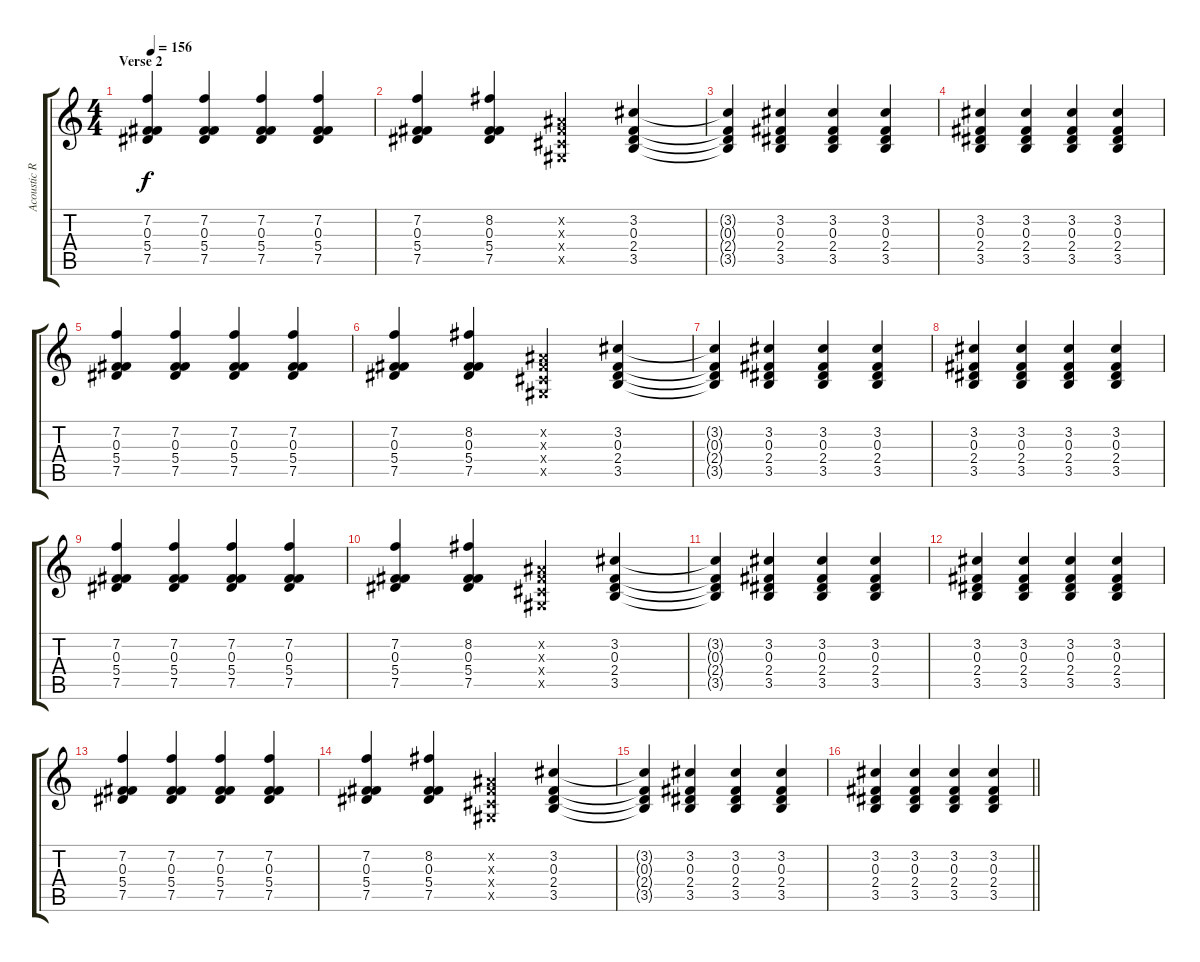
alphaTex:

\track ("Acoustic Rhytm Guitar [R]" "Acoustic R") {instrument acousticguitarsteel}
\staff {score tabs}
\tuning (Eb4 Bb3 Gb3 Db3 Ab2 Db2) {hide}
\ts (4 4)
\section ("" "Verse 2")
\tempo 156
\clef g2
\ks c
(7.2 0.3 5.4 7.5).4{dy f} (7.2 0.3 5.4 7.5).4 (7.2 0.3 5.4 7.5).4 (7.2 0.3 5.4 7.5).4 |
(7.2 0.3 5.4 7.5).4 (8.2 0.3 5.4 7.5).4 (0.2{x} 0.3{x} 0.4{x} 0.5{x}).4 (3.2 0.3 2.4 3.5).4 |
(3.2{t} 0.3{t} 2.4{t} 3.5{t}).4 (3.2 0.3 2.4 3.5).4 (3.2 0.3 2.4 3.5).4 (3.2 0.3 2.4 3.5).4 |
(3.2 0.3 2.4 3.5).4 (3.2 0.3 2.4 3.5).4 (3.2 0.3 2.4 3.5).4 (3.2 0.3 2.4 3.5).4 |
(7.2 0.3 5.4 7.5).4 (7.2 0.3 5.4 7.5).4 (7.2 0.3 5.4 7.5).4 (7.2 0.3 5.4 7.5).4 |
(7.2 0.3 5.4 7.5).4 (8.2 0.3 5.4 7.5).4 (0.2{x} 0.3{x} 0.4{x} 0.5{x}).4 (3.2 0.3 2.4 3.5).4 |
(3.2{t} 0.3{t} 2.4{t} 3.5{t}).4 (3.2 0.3 2.4 3.5).4 (3.2 0.3 2.4 3.5).4 (3.2 0.3 2.4 3.5).4 |
(3.2 0.3 2.4 3.5).4 (3.2 0.3 2.4 3.5).4 (3.2 0.3 2.4 3.5).4 (3.2 0.3 2.4 3.5).4 |
(7.2 0.3 5.4 7.5).4 (7.2 0.3 5.4 7.5).4 (7.2 0.3 5.4 7.5).4 (7.2 0.3 5.4 7.5).4 |
(7.2 0.3 5.4 7.5).4 (8.2 0.3 5.4 7.5).4 (0.2{x} 0.3{x} 0.4{x} 0.5{x}).4 (3.2 0.3 2.4 3.5).4 |
(3.2{t} 0.3{t} 2.4{t} 3.5{t}).4 (3.2 0.3 2.4 3.5).4 (3.2 0.3 2.4 3.5).4 (3.2 0.3 2.4 3.5).4 |
(3.2 0.3 2.4 3.5).4 (3.2 0.3 2.4 3.5).4 (3.2 0.3 2.4 3.5).4 (3.2 0.3 2.4 3.5).4 |
(7.2 0.3 5.4 7.5).4 (7.2 0.3 5.4 7.5).4 (7.2 0.3 5.4 7.5).4 (7.2 0.3 5.4 7.5).4 |
(7.2 0.3 5.4 7.5).4 (8.2 0.3 5.4 7.5).4 (0.2{x} 0.3{x} 0.4{x} 0.5{x}).4 (3.2 0.3 2.4 3.5).4 |
(3.2{t} 0.3{t} 2.4{t} 3.5{t}).4 (3.2 0.3 2.4 3.5).4 (3.2 0.3 2.4 3.5).4 (3.2 0.3 2.4 3.5).4 |
\barLineRight lightlight
(3.2 0.3 2.4 3.5).4 (3.2 0.3 2.4 3.5).4 (3.2 0.3 2.4 3.5).4 (3.2 0.3 2.4 3.5).4
